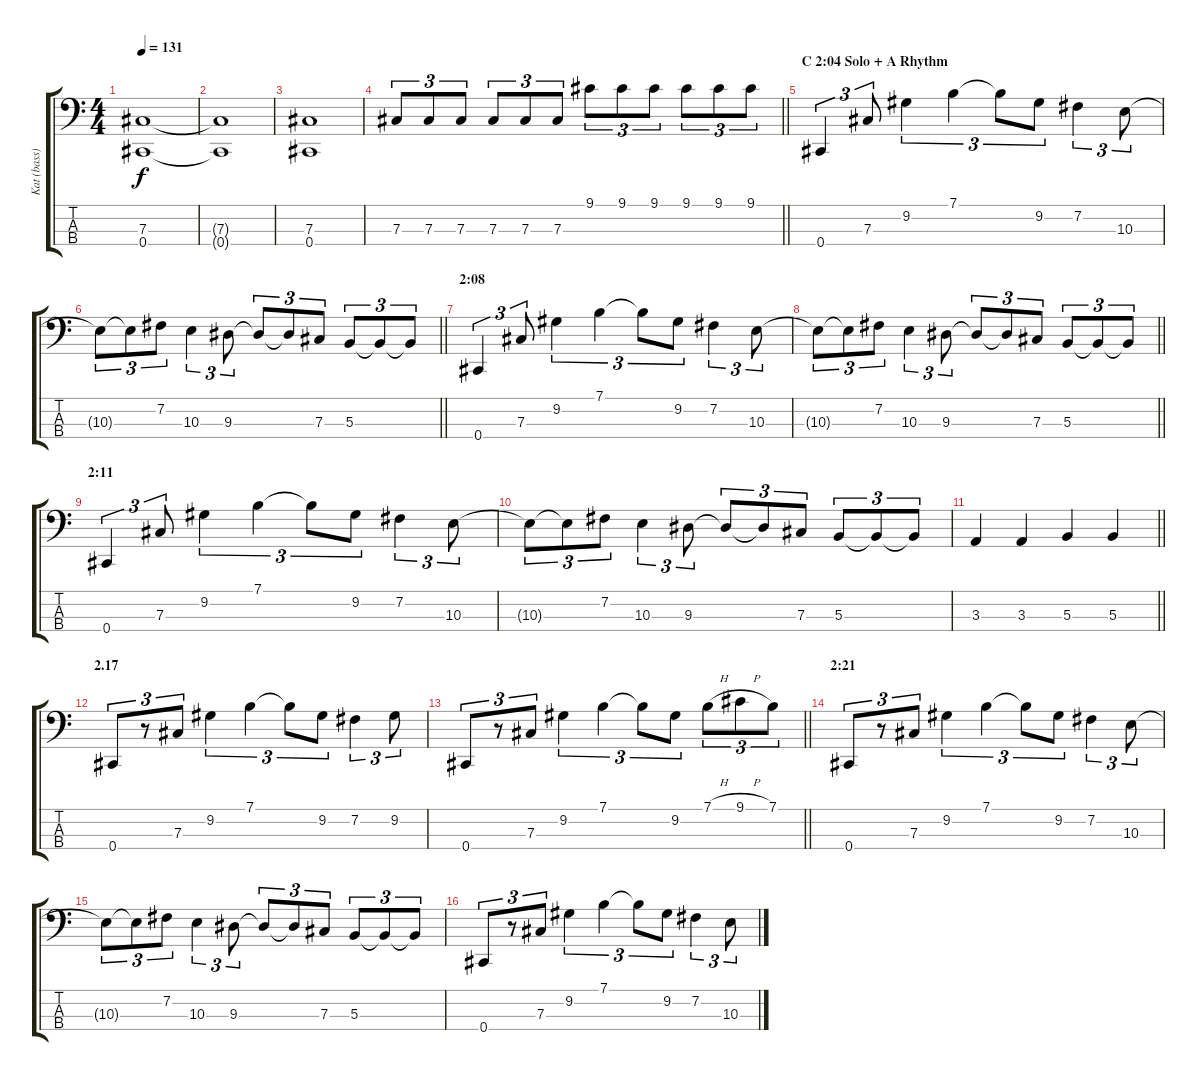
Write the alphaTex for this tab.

\track ("Kat (bass)" "Kat (bass)") {instrument electricbassfinger}
\staff {score tabs}
\tuning (E2 B1 Gb1 Db1) {hide}
\ts (4 4)
\tempo 131
\clef f4
\ks c
(7.3 0.4).1{dy f} |
(7.3{t} 0.4{t}).1 |
(7.3 0.4).1 |
\barLineRight lightlight
7.3.8{tu (3 2)} 7.3.8{tu (3 2)} 7.3.8{tu (3 2)} 7.3.8{tu (3 2)} 7.3.8{tu (3 2)} 7.3.8{tu (3 2)} 9.1.8{tu (3 2)} 9.1.8{tu (3 2)} 9.1.8{tu (3 2)} 9.1.8{tu (3 2)} 9.1.8{tu (3 2)} 9.1.8{tu (3 2)} |
\section ("" "C 2:04 Solo + A Rhythm")
0.4.4{tu (3 2)} 7.3.8{tu (3 2)} 9.2.4{tu (3 2)} 7.1.4{tu (3 2)} 7.1{t}.8{tu (3 2)} 9.2.8{tu (3 2)} 7.2.4{tu (3 2)} 10.3.8{tu (3 2)} |
\barLineRight lightlight
10.3{t}.8{tu (3 2)} 10.3{t}.8{tu (3 2)} 7.2.8{tu (3 2)} 10.3.4{tu (3 2)} 9.3.8{tu (3 2)} 9.3{t}.8{tu (3 2)} 9.3{t}.8{tu (3 2)} 7.3.8{tu (3 2)} 5.3.8{tu (3 2)} 5.3{t}.8{tu (3 2)} 5.3{t}.8{tu (3 2)} |
\section ("" "2:08")
0.4.4{tu (3 2)} 7.3.8{tu (3 2)} 9.2.4{tu (3 2)} 7.1.4{tu (3 2)} 7.1{t}.8{tu (3 2)} 9.2.8{tu (3 2)} 7.2.4{tu (3 2)} 10.3.8{tu (3 2)} |
\barLineRight lightlight
10.3{t}.8{tu (3 2)} 10.3{t}.8{tu (3 2)} 7.2.8{tu (3 2)} 10.3.4{tu (3 2)} 9.3.8{tu (3 2)} 9.3{t}.8{tu (3 2)} 9.3{t}.8{tu (3 2)} 7.3.8{tu (3 2)} 5.3.8{tu (3 2)} 5.3{t}.8{tu (3 2)} 5.3{t}.8{tu (3 2)} |
\section ("" "2:11")
0.4.4{tu (3 2)} 7.3.8{tu (3 2)} 9.2.4{tu (3 2)} 7.1.4{tu (3 2)} 7.1{t}.8{tu (3 2)} 9.2.8{tu (3 2)} 7.2.4{tu (3 2)} 10.3.8{tu (3 2)} |
10.3{t}.8{tu (3 2)} 10.3{t}.8{tu (3 2)} 7.2.8{tu (3 2)} 10.3.4{tu (3 2)} 9.3.8{tu (3 2)} 9.3{t}.8{tu (3 2)} 9.3{t}.8{tu (3 2)} 7.3.8{tu (3 2)} 5.3.8{tu (3 2)} 5.3{t}.8{tu (3 2)} 5.3{t}.8{tu (3 2)} |
\barLineRight lightlight
3.3.4 3.3.4 5.3.4 5.3.4 |
\section ("" "2.17")
0.4.8{tu (3 2)} r.8{tu (3 2)} 7.3.8{tu (3 2)} 9.2.4{tu (3 2)} 7.1.4{tu (3 2)} 7.1{t}.8{tu (3 2)} 9.2.8{tu (3 2)} 7.2.4{tu (3 2)} 9.2.8{tu (3 2)} |
\barLineRight lightlight
0.4.8{tu (3 2)} r.8{tu (3 2)} 7.3.8{tu (3 2)} 9.2.4{tu (3 2)} 7.1.4{tu (3 2)} 7.1{t}.8{tu (3 2)} 9.2.8{tu (3 2)} 7.1{h}.8{tu (3 2)} 9.1{h}.8{tu (3 2)} 7.1.8{tu (3 2)} |
\section ("" "2:21")
0.4.8{tu (3 2)} r.8{tu (3 2)} 7.3.8{tu (3 2)} 9.2.4{tu (3 2)} 7.1.4{tu (3 2)} 7.1{t}.8{tu (3 2)} 9.2.8{tu (3 2)} 7.2.4{tu (3 2)} 10.3.8{tu (3 2)} |
10.3{t}.8{tu (3 2)} 10.3{t}.8{tu (3 2)} 7.2.8{tu (3 2)} 10.3.4{tu (3 2)} 9.3.8{tu (3 2)} 9.3{t}.8{tu (3 2)} 9.3{t}.8{tu (3 2)} 7.3.8{tu (3 2)} 5.3.8{tu (3 2)} 5.3{t}.8{tu (3 2)} 5.3{t}.8{tu (3 2)} |
0.4.8{tu (3 2)} r.8{tu (3 2)} 7.3.8{tu (3 2)} 9.2.4{tu (3 2)} 7.1.4{tu (3 2)} 7.1{t}.8{tu (3 2)} 9.2.8{tu (3 2)} 7.2.4{tu (3 2)} 10.3.8{tu (3 2)}
